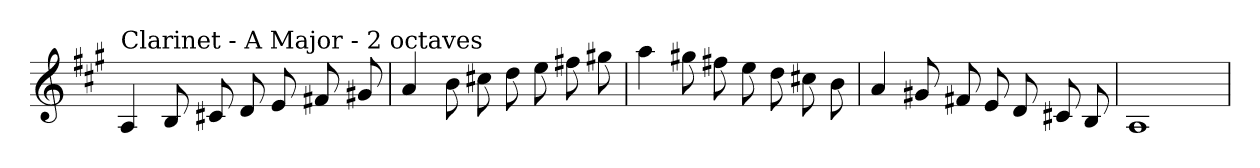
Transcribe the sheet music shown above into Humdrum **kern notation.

**kern
*part1
*staff1
*clefG2
*k[f#c#g#]
*A:
=
!LO:TX:a:t=Clarinet - A Major - 2 octaves
4A
8B
8c#X
8d
8e
8f#X
8g#X
=
4a
8b
8cc#X
8dd
8ee
8ff#X
8gg#X
=
4aa
8gg#X
8ff#X
8ee
8dd
8cc#X
8b
=
4a
8g#X
8f#X
8e
8d
8c#X
8B
=
1A
=
*-
